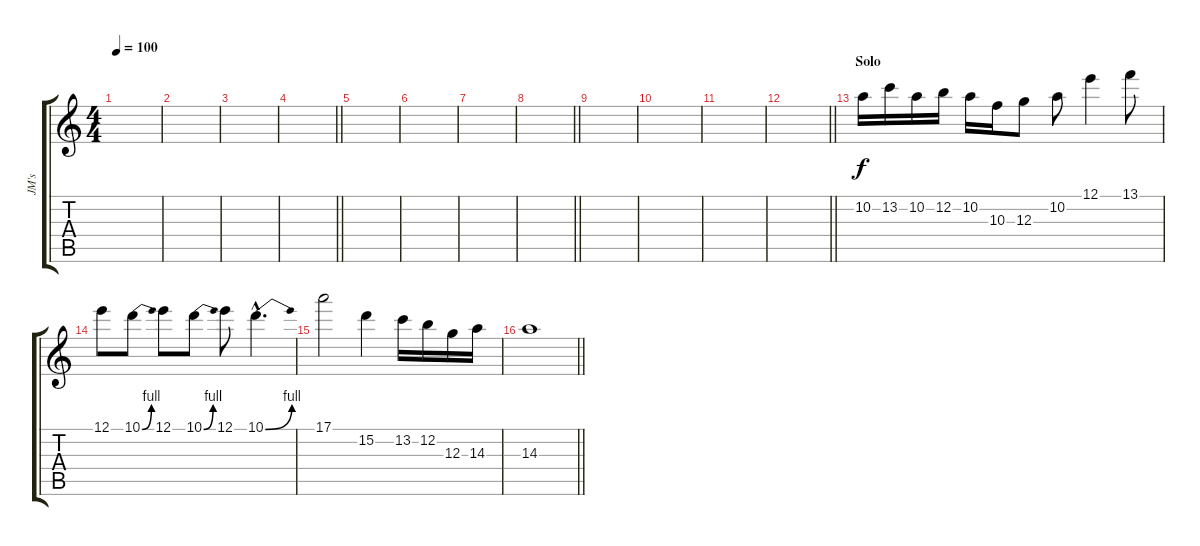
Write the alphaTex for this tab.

\track ("JM's" "JM's") {instrument electricguitarjazz}
\staff {score tabs}
\tuning (E4 B3 G3 D3 A2 E2) {hide}
\ts (4 4)
\tempo 100
\clef g2
\ks c
|
|
|
\barLineRight lightlight
|
|
|
|
\barLineRight lightlight
|
|
|
|
\barLineRight lightlight
|
\section ("" "Solo")
10.2.16 13.2.16 10.2.16 12.2.16 10.2.16 10.3.16 12.3.8 10.2.8 12.1.4 13.1.8 |
12.1.8 10.1{be (bend 0 0 60 4)}.8 12.1.8 10.1{be (bend 0 0 60 4)}.8 12.1.8 10.1{be (bend 0 0 60 4) hac}.4{d} |
17.1.2 15.2.4 13.2.16 12.2.16 12.3.16 14.3.16 |
\barLineRight lightlight
14.3.1
